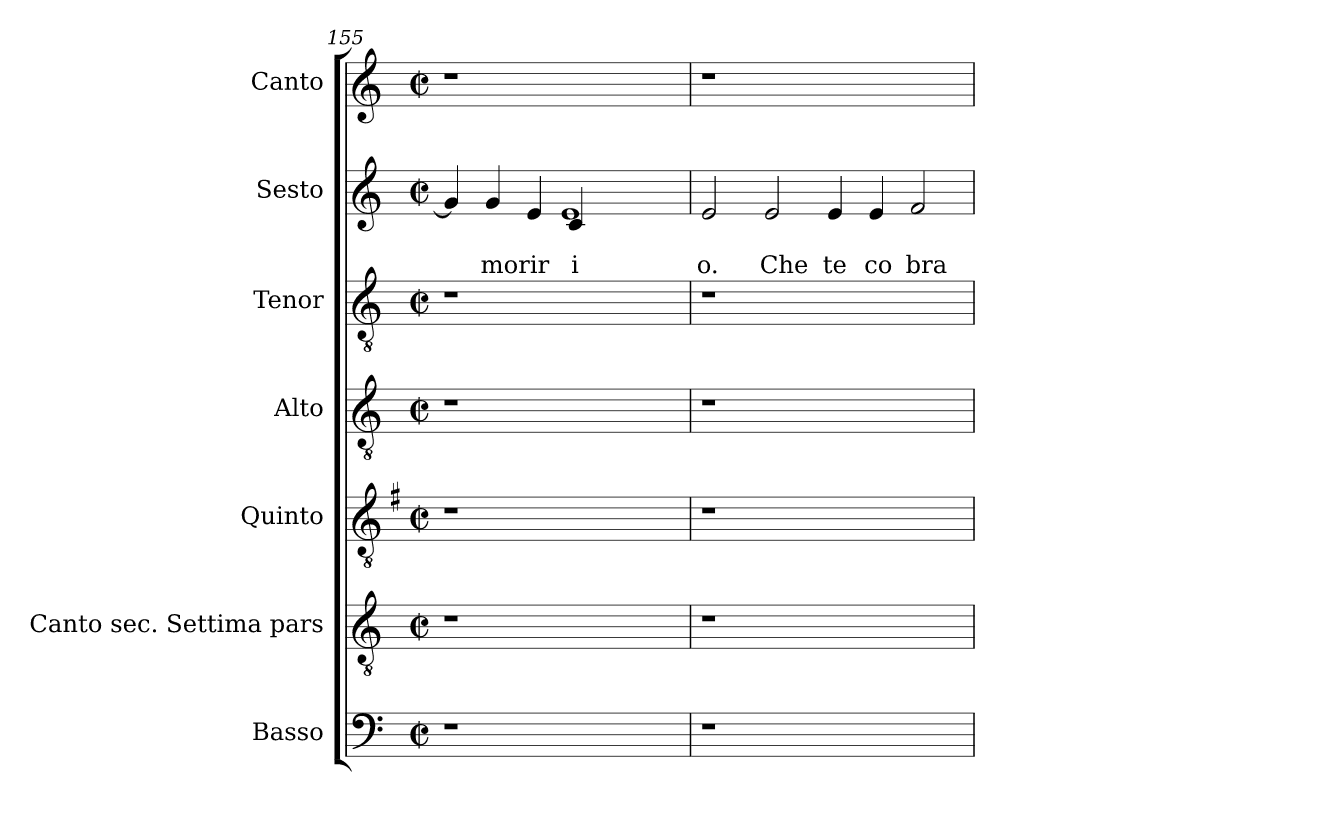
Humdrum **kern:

**kern	**kern	**kern	**kern	**kern	**kern	**text	**text	**kern
*part7	*part6	*part5	*part4	*part3	*part2	*part2	*part2	*part1
*staff7	*staff6	*staff5	*staff4	*staff3	*staff2	*staff2	*staff2	*staff1
*I"Basso	*I"Canto sec. Settima pars	*I"Quinto	*I"Alto	*I"Tenor	*I"Sesto	*	*	*I"Canto
*	*	*I'Quinto	*I'Alto	*I'Tenor	*I'Sesto	*	*	*I'Canto
*clefF4	*clefGv2	*clefGv2	*clefGv2	*clefGv2	*clefG2	*	*	*clefG2
*k[]	*k[]	*k[f#]	*k[]	*k[]	*k[]	*	*	*k[]
*C:	*C:	*G:	*C:	*C:	*C:	*	*	*C:
*M2/2	*M2/2	*M2/2	*M2/2	*M2/2	*M2/2	*	*	*M2/2
*met(c|)	*met(c|)	*met(c|)	*met(c|)	*met(c|)	*met(c|)	*	*	*met(c|)
=155	=155	=155	=155	=155	=155	=155	=155	=155
*	*	*	*	*	*^	*	*	*
1r	1r	1r	1r	1r	4g/]	2.ryy	.	.	1r
!	!	!	!	!	!	!	!	!LO:LY:b	!
.	.	.	.	.	4g/	.	.	morir	.
.	.	.	.	.	4e/	.	.	.	.
!	!	!	!	!	!	!	!	!LO:LY:b	!
!	!	!	!	!	!	!	!	!LO:LY:b	!
.	.	.	.	.	4c/	1e	.	i	.
2.ryy	2.ryy	2.ryy	2.ryy	2.ryy	2.ryy	.	.	.	2.ryy
*	*	*	*	*	*v	*v	*	*	*
=156	=156	=156	=156	=156	=156	=156	=156	=156
!	!	!	!	!	!	!	!LO:LY:b	!
1r	1r	1r	1r	1r	2e/	.	o.	1r
!	!	!	!	!	!	!	!LO:LY:b	!
.	.	.	.	.	2e/	.	Che	.
!	!	!	!	!	!	!	!LO:LY:b	!
1ryy	1ryy	1ryy	1ryy	1ryy	4e/	.	te	1ryy
!	!	!	!	!	!	!	!LO:LY:b	!
.	.	.	.	.	4e/	.	co	.
!	!	!	!	!	!	!	!LO:LY:b	!
.	.	.	.	.	2f/	.	bra	.
=	=	=	=	=	=	=	=	=
*-	*-	*-	*-	*-	*-	*-	*-	*-
